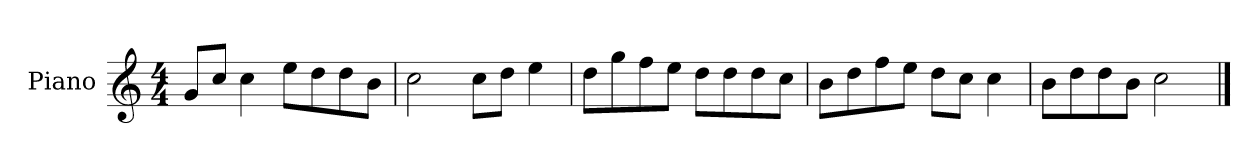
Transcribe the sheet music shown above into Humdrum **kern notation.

**kern
*part1
*staff1
*I"Piano
*I'P-no
*clefG2
*k[]
*M4/4
*MM90
=1
8g/L
8cc/J
4cc\
8ee\L
8dd\
8dd\
8b\J
=2
2cc\
8cc\L
8dd\J
4ee\
=3
8dd\L
8gg\
8ff\
8ee\J
8dd\L
8dd\
8dd\
8cc\J
=4
8b\L
8dd\
8ff\
8ee\J
8dd\L
8cc\J
4cc\
=5
8b\L
8dd\
8dd\
8b\J
2cc\
==
*-
